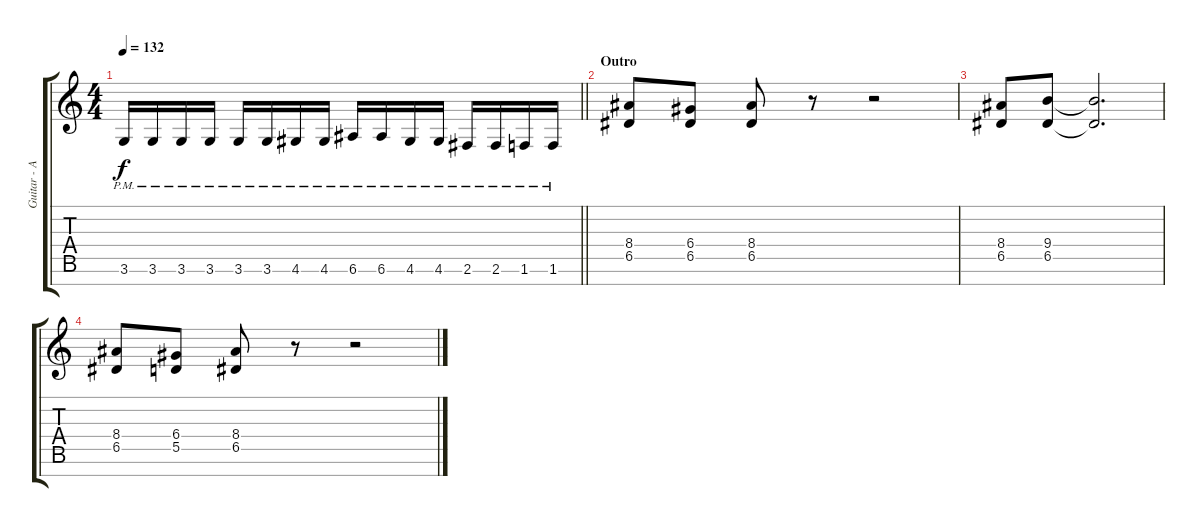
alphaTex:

\track ("Guitar - Ad" "Guitar - A") {instrument distortionguitar}
\staff {score tabs}
\tuning (E4 B3 G3 D3 A2 E2 B1) {hide}
\ts (4 4)
\tempo 132
\clef g2
\barLineRight lightlight
\ks c
3.6{pm}.16{dy f} 3.6{pm}.16 3.6{pm}.16 3.6{pm}.16 3.6{pm}.16 3.6{pm}.16 4.6{pm}.16 4.6{pm}.16 6.6{pm}.16 6.6{pm}.16 4.6{pm}.16 4.6{pm}.16 2.6{pm}.16 2.6{pm}.16 1.6{pm}.16 1.6{pm}.16 |
\section ("" "Outro")
(8.4 6.5).8 (6.4 6.5).8 (8.4 6.5).8 r.8 r.2 |
(8.4 6.5).8 (9.4 6.5).8 (9.4{t} 6.5{t}).2{d} |
(8.4 6.5).8 (6.4 5.5).8 (8.4 6.5).8 r.8 r.2
